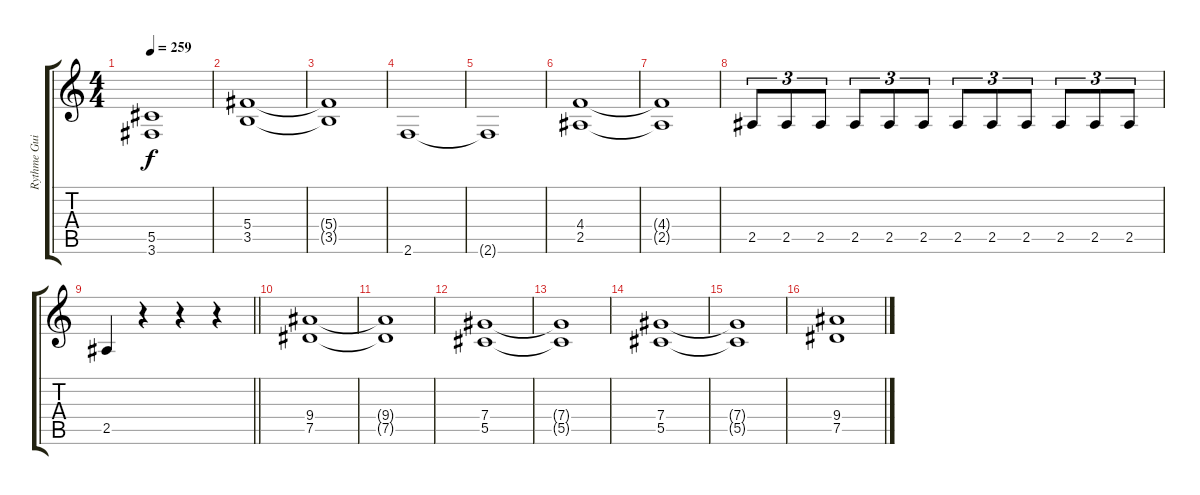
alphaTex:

\track ("Rythme Guitar" "Rythme Gui") {instrument overdrivenguitar}
\staff {score tabs}
\tuning (Eb4 Bb3 Gb3 Db3 Ab2 Eb2) {hide}
\ts (4 4)
\tempo 259
\clef g2
\ks c
(5.5{t} 3.6{t}).1{dy f} |
(5.4 3.5).1 |
(5.4{t} 3.5{t}).1 |
2.6.1 |
2.6{t}.1 |
(4.4 2.5).1 |
(4.4{t} 2.5{t}).1 |
2.5.8{tu (3 2)} 2.5.8{tu (3 2)} 2.5.8{tu (3 2)} 2.5.8{tu (3 2)} 2.5.8{tu (3 2)} 2.5.8{tu (3 2)} 2.5.8{tu (3 2)} 2.5.8{tu (3 2)} 2.5.8{tu (3 2)} 2.5.8{tu (3 2)} 2.5.8{tu (3 2)} 2.5.8{tu (3 2)} |
\barLineRight lightlight
2.5.4 r.4 r.4 r.4 |
(9.4 7.5).1 |
(9.4{t} 7.5{t}).1 |
(7.4 5.5).1 |
(7.4{t} 5.5{t}).1 |
(7.4 5.5).1 |
(7.4{t} 5.5{t}).1 |
(9.4 7.5).1
